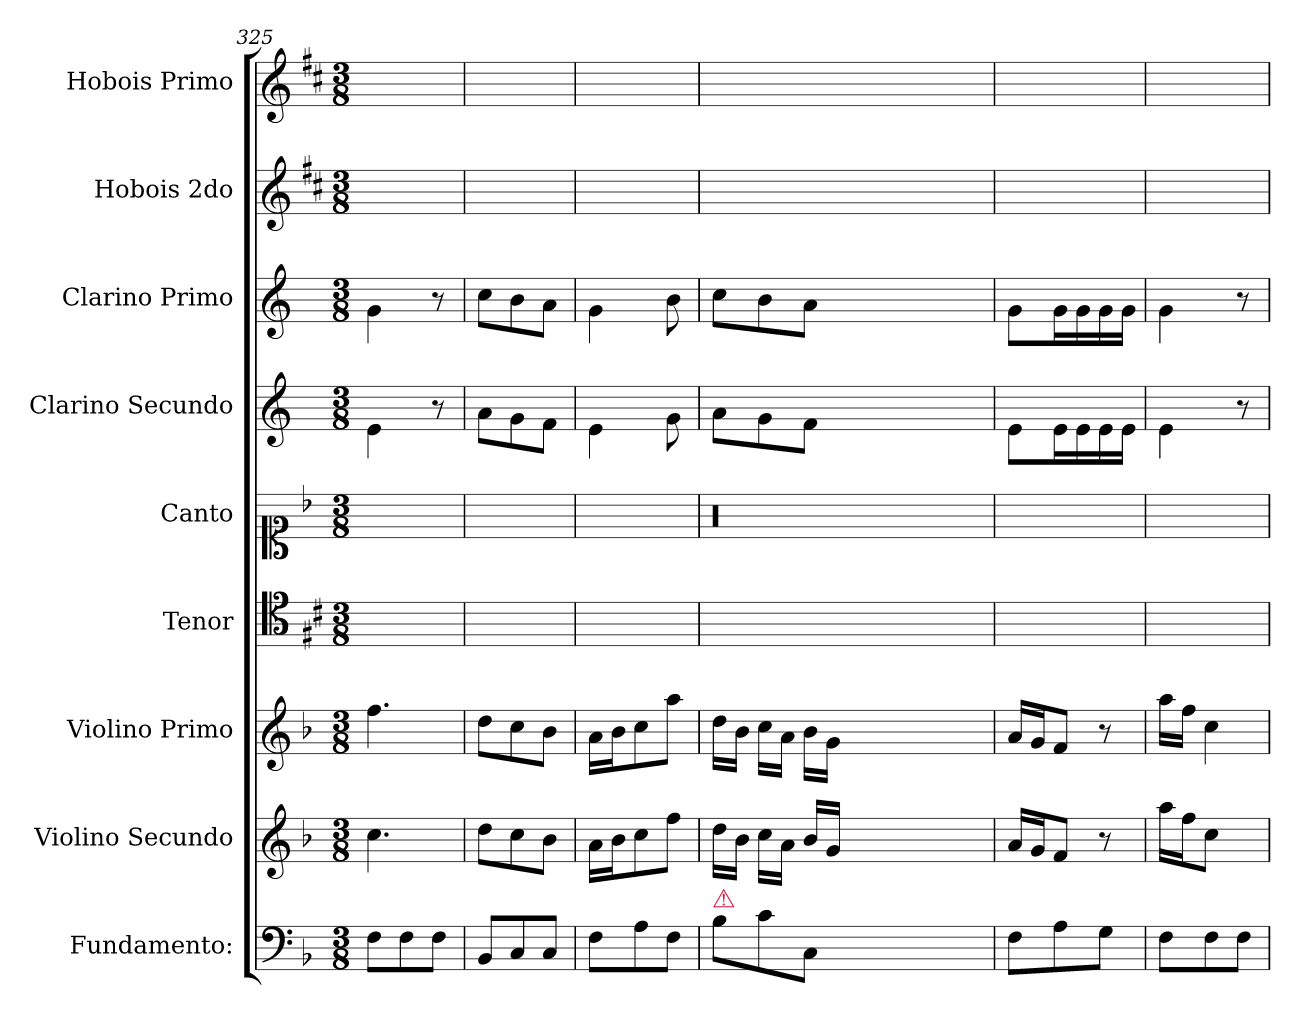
**kern	**kern	**kern	**kern	**kern	**kern	**kern	**kern	**kern
*part9	*part8	*part7	*part6	*part5	*part4	*part3	*part2	*part1
*staff9	*staff8	*staff7	*staff6	*staff5	*staff4	*staff3	*staff2	*staff1
*I"Fundamento:	*I"Violino Secundo	*I"Violino Primo	*I"Tenor	*I"Canto	*I"Clarino Secundo	*I"Clarino Primo	*I"Hobois 2do	*I"Hobois Primo
*	*I'vl 2	*I'vl 1	*I'T	*	*I'clno 2	*I'clno 1	*	*
*clefF4	*clefG2	*clefG2	*clefC4	*clefC1	*clefG2	*clefG2	*clefG2	*clefG2
*	*	*	*	*	*ITrd-1c-2	*ITrd-1c-2	*	*
*k[b-]	*k[b-]	*k[b-]	*k[f#c#]	*k[b-]	*k[f#c#]	*k[f#c#]	*k[f#c#]	*k[f#c#]
*M3/8	*M3/8	*M3/8	*M3/8	*M3/8	*M3/8	*M3/8	*M3/8	*M3/8
=325	=325	=325	=325	=325	=325	=325	=325	=325
8F\L	4.cc\	4.ff\	4.ryy	4.ryy	4f#\	4a\	4.ryy	4.ryy
8F\	.	.	.	.	.	.	.	.
8F\J	.	.	.	.	8r	8r	.	.
=326	=326	=326	=326	=326	=326	=326	=326	=326
8BB-/L	8dd\L	8dd\L	4.ryy	4.ryy	8b\L	8dd\L	4.ryy	4.ryy
8C/	8cc\	8cc\	.	.	8a\	8cc#\	.	.
8C/J	8b-\J	8b-\J	.	.	8g\J	8b\J	.	.
=327	=327	=327	=327	=327	=327	=327	=327	=327
8F\L	16a\LL	16a\LL	4.ryy	4.ryy	4f#\	4a\	4.ryy	4.ryy
.	16b-\J	16b-\J	.	.	.	.	.	.
8A\	8cc\	8cc\	.	.	.	.	.	.
8F\J	8ff\J	8aa\J	.	.	8a\	8cc#\	.	.
=328	=328	=328	=328	=328	=328	=328	=328	=328
!LO:TX:a:color=crimson:t=⚠	!	!	!	!	!	!	!	!
!	!	!	!	!LO:N:vis=00	!	!	!	!
8B-\L	16dd\LL	16dd\LL	4.ryy	1.r	8b\L	8dd\L	4.ryy	4.ryy
.	16b-\JJ	16b-\JJ	.	.	.	.	.	.
8c\	16cc\LL	16cc\LL	.	.	8a\	8cc#\	.	.
.	16a\JJ	16a\JJ	.	.	.	.	.	.
8C/J	16b-/LL	16b-\LL	.	.	8g\J	8b\J	.	.
.	16g/JJ	16g\JJ	.	.	.	.	.	.
1ryy	1ryy	1ryy	1ryy	.	1ryy	1ryy	1ryy	1ryy
8ryy	8ryy	8ryy	8ryy	.	8ryy	8ryy	8ryy	8ryy
=329	=329	=329	=329	=329	=329	=329	=329	=329
8F\L	16a/LL	16a/LL	4.ryy	4.ryy	8f#\L	8a\L	4.ryy	4.ryy
.	16g/J	16g/J	.	.	.	.	.	.
8A\	8f/J	8f/J	.	.	16f#\L	16a\L	.	.
.	.	.	.	.	16f#\	16a\	.	.
8G\J	8r	8r	.	.	16f#\	16a\	.	.
.	.	.	.	.	16f#\JJ	16a\JJ	.	.
=330	=330	=330	=330	=330	=330	=330	=330	=330
8F\L	16aa\LL	16aa\LL	4.ryy	4.ryy	4f#\	4a\	4.ryy	4.ryy
.	16ff\J	16ff\JJ	.	.	.	.	.	.
8F\	8cc\J	4cc\	.	.	.	.	.	.
8F\J	8ryy	.	.	.	8r	8r	.	.
=	=	=	=	=	=	=	=	=
*-	*-	*-	*-	*-	*-	*-	*-	*-
